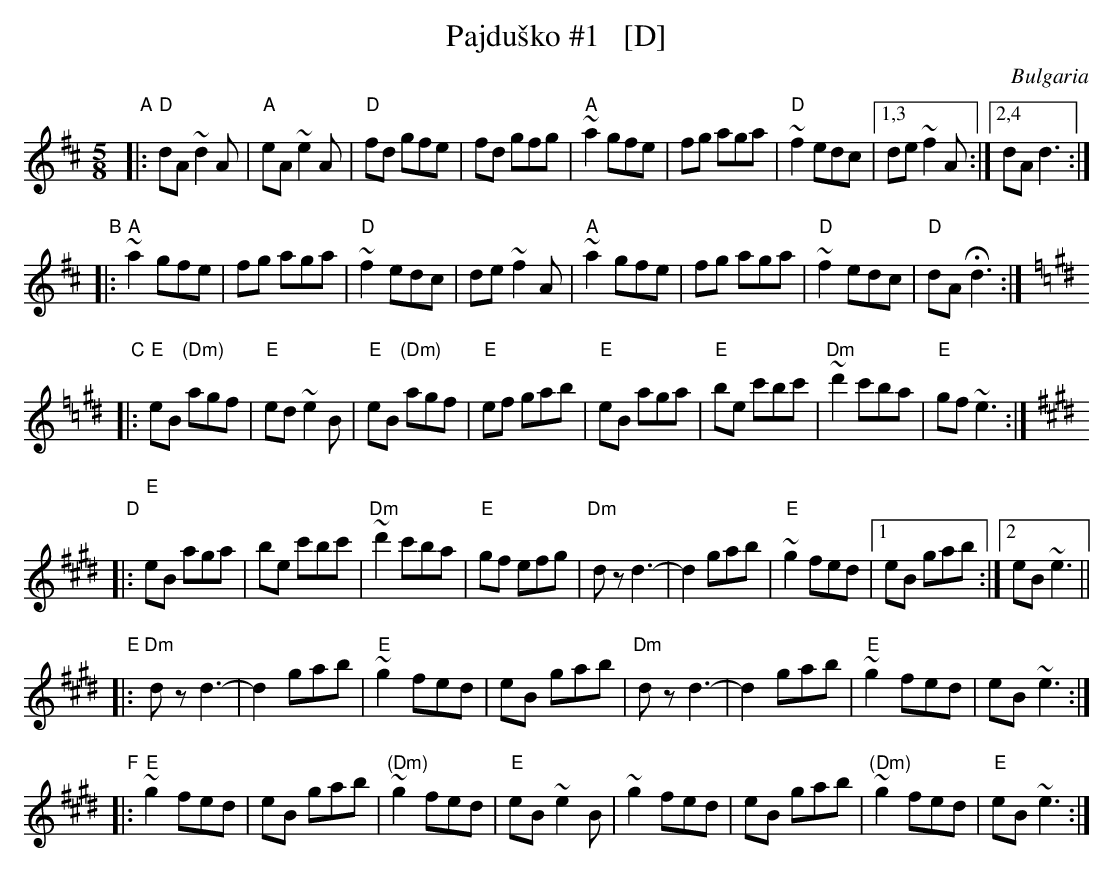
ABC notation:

X:1
T: Pajdu\vsko #1   [D]
O: Bulgaria
M: 5/8
L: 1/8
K: D
"A"\
|:\
"D"dA ~d2A | "A"eA ~e2A | "D"fd gfe | fd gfg |\
"A"~a2 gfe | fg aga | "D"~f2 edc |1,3 de ~f2A :|2,4 dA d3 :|
"B"\
|:\
"A"~a2 gfe | fg aga | "D"~f2 edc | de ~f2A |\
"A"~a2 gfe | fg aga | "D"~f2 edc | "D"dA Hd3 :|
K:E=f=c^g
"C"\
|:\
"E"eB "(Dm)"agf | "E"ed ~e2B | "E"eB "(Dm)"agf | "E"ef gab |\
"E"eB aga | "E"be c'bc' | "Dm"~d'2 c'ba | "E"gf ~e3 :|
K:E^g
"D"\
|:\
"E"eB aga | be c'bc' | "Dm"~d'2 c'ba | "E"gf efg |\
"Dm"dz d3- | d2 gab | "E"~g2 fed |1 eB gab :|2 eB ~e3 ||
"E"\
|:\
"Dm"dz d3- | d2 gab | "E"~g2 fed | eB gab |\
"Dm"dz d3- | d2 gab | "E"~g2 fed | eB ~e3 :|
"F"\
|:\
"E"~g2 fed | eB gab | "(Dm)"~g2 fed | "E"eB  ~e2B |\
~g2 fed | eB gab | "(Dm)"~g2 fed | "E"eB  ~e3 :|
